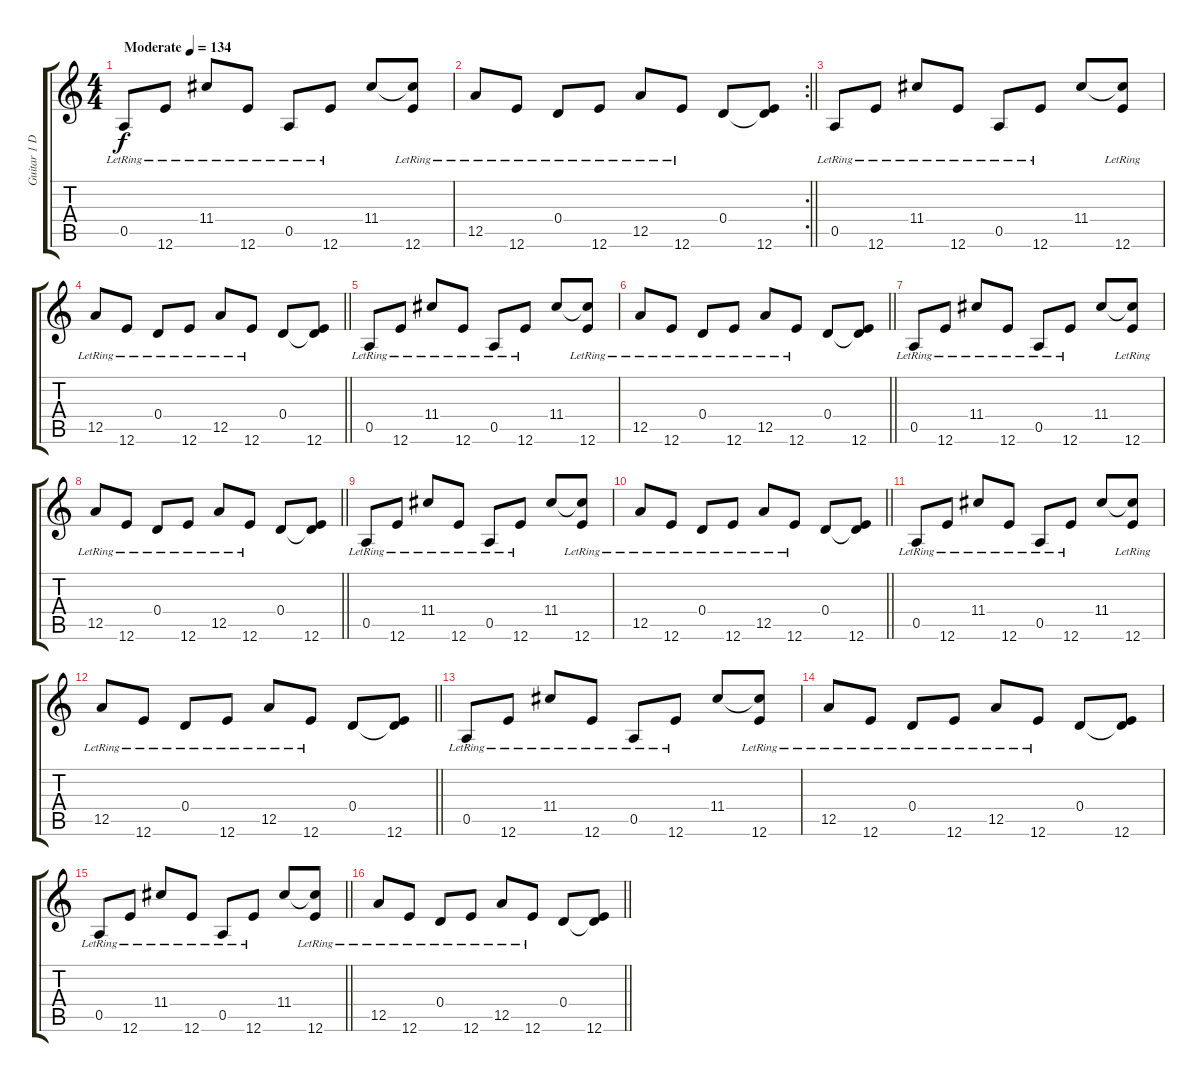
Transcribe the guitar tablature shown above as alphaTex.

\track ("Guitar 1 Dave" "Guitar 1 D") {instrument electricguitarjazz}
\staff {score tabs}
\tuning (E4 B3 G3 D3 A2 E2) {hide}
\ts (4 4)
\tempo (134 "Moderate")
\clef g2
\ks c
0.5{lr}.8{dy f instrument electricguitarjazz} 12.6{lr}.8 11.4{lr}.8 12.6{lr}.8 0.5{lr}.8 12.6{lr}.8 11.4.8 (11.4{t} 12.6{lr}).8 |
\rc 2
\barLineRight lightlight
12.5{lr}.8 12.6{lr}.8 0.4{lr}.8 12.6{lr}.8 12.5{lr}.8 12.6{lr}.8 0.4.8 (0.4{t} 12.6).8 |
0.5{lr}.8 12.6{lr}.8 11.4{lr}.8 12.6{lr}.8 0.5{lr}.8 12.6{lr}.8 11.4.8 (11.4{t} 12.6{lr}).8 |
\barLineRight lightlight
12.5{lr}.8 12.6{lr}.8 0.4{lr}.8 12.6{lr}.8 12.5{lr}.8 12.6{lr}.8 0.4.8 (0.4{t} 12.6).8 |
0.5{lr}.8 12.6{lr}.8 11.4{lr}.8 12.6{lr}.8 0.5{lr}.8 12.6{lr}.8 11.4.8 (11.4{t} 12.6{lr}).8 |
\barLineRight lightlight
12.5{lr}.8 12.6{lr}.8 0.4{lr}.8 12.6{lr}.8 12.5{lr}.8 12.6{lr}.8 0.4.8 (0.4{t} 12.6).8 |
0.5{lr}.8 12.6{lr}.8 11.4{lr}.8 12.6{lr}.8 0.5{lr}.8 12.6{lr}.8 11.4.8 (11.4{t} 12.6{lr}).8 |
\barLineRight lightlight
12.5{lr}.8 12.6{lr}.8 0.4{lr}.8 12.6{lr}.8 12.5{lr}.8 12.6{lr}.8 0.4.8 (0.4{t} 12.6).8 |
0.5{lr}.8 12.6{lr}.8 11.4{lr}.8 12.6{lr}.8 0.5{lr}.8 12.6{lr}.8 11.4.8 (11.4{t} 12.6{lr}).8 |
\barLineRight lightlight
12.5{lr}.8 12.6{lr}.8 0.4{lr}.8 12.6{lr}.8 12.5{lr}.8 12.6{lr}.8 0.4.8 (0.4{t} 12.6).8 |
0.5{lr}.8 12.6{lr}.8 11.4{lr}.8 12.6{lr}.8 0.5{lr}.8 12.6{lr}.8 11.4.8 (11.4{t} 12.6{lr}).8 |
\barLineRight lightlight
12.5{lr}.8 12.6{lr}.8 0.4{lr}.8 12.6{lr}.8 12.5{lr}.8 12.6{lr}.8 0.4.8 (0.4{t} 12.6).8 |
0.5{lr}.8 12.6{lr}.8 11.4{lr}.8 12.6{lr}.8 0.5{lr}.8 12.6{lr}.8 11.4.8 (11.4{t} 12.6{lr}).8 |
12.5{lr}.8 12.6{lr}.8 0.4{lr}.8 12.6{lr}.8 12.5{lr}.8 12.6{lr}.8 0.4.8 (0.4{t} 12.6).8 |
\barLineRight lightlight
0.5{lr}.8 12.6{lr}.8 11.4{lr}.8 12.6{lr}.8 0.5{lr}.8 12.6{lr}.8 11.4.8 (11.4{t} 12.6{lr}).8 |
\barLineRight lightlight
12.5{lr}.8 12.6{lr}.8 0.4{lr}.8 12.6{lr}.8 12.5{lr}.8 12.6{lr}.8 0.4.8 (0.4{t} 12.6).8
